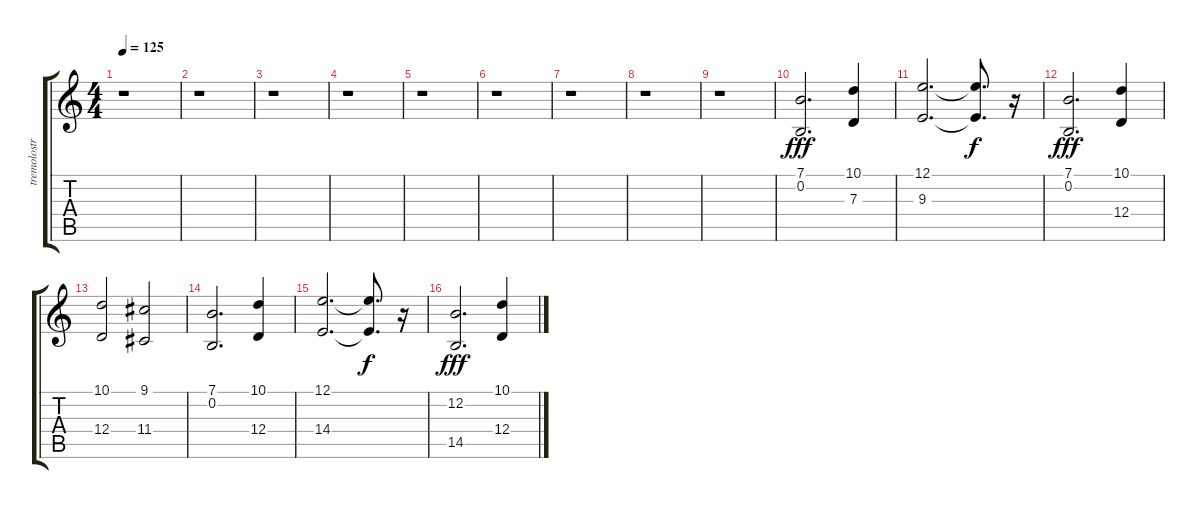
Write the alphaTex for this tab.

\track ("tremolostr" "tremolostr") {instrument tremolostrings}
\staff {score tabs}
\tuning (E4 B3 G3 D3 A2 E2) {hide}
\ts (4 4)
\tempo 125
\clef g2
\ks c
r.1{dy fff} |
r.1 |
r.1 |
r.1 |
r.1 |
r.1 |
r.1 |
r.1 |
r.1 |
(7.1 0.2).2{d volume 12} (10.1 7.3).4 |
(12.1 9.3).2{d} (12.1{t} 9.3{t}).8{d dy f} r.16 |
(7.1 0.2).2{d dy fff} (10.1 12.4).4 |
(10.1 12.4).2 (9.1 11.4).2 |
(7.1 0.2).2{d} (10.1 12.4).4 |
(12.1 14.4).2{d} (12.1{t} 14.4{t}).8{d dy f} r.16 |
(12.2 14.5).2{d dy fff} (10.1 12.4).4
